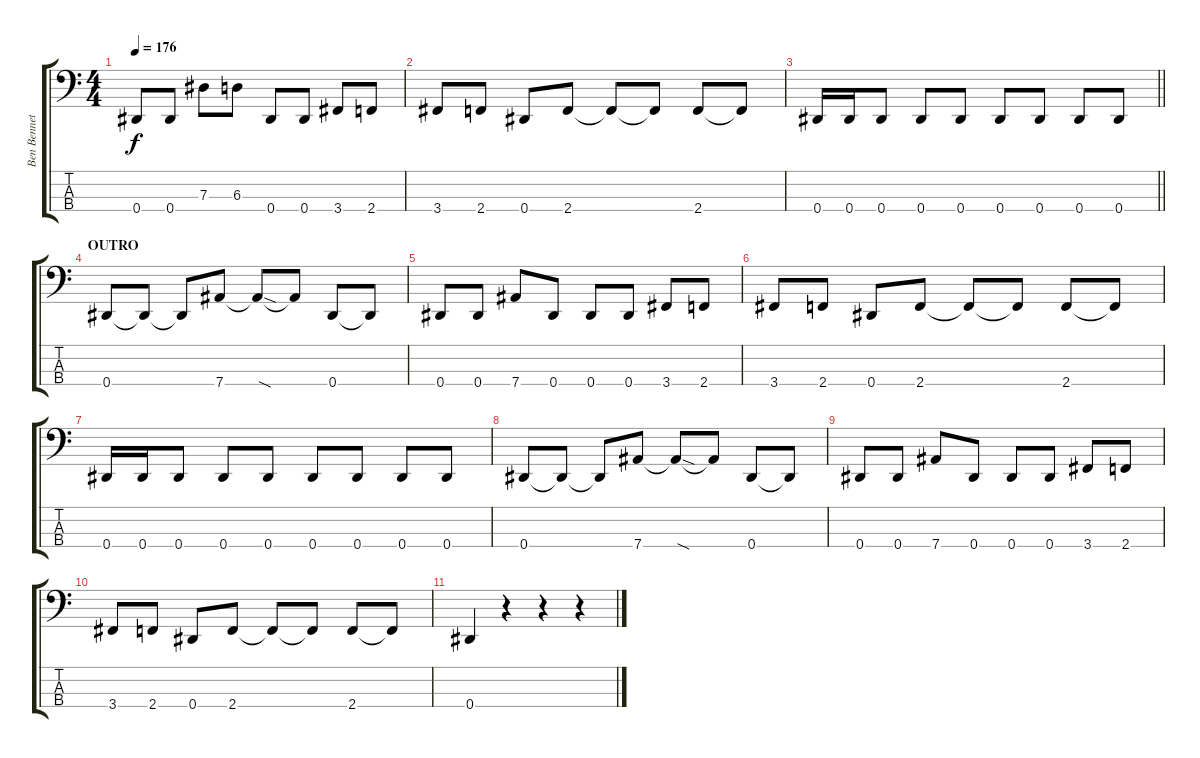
\track ("Ben Bennett" "Ben Bennet") {instrument electricbassfinger}
\staff {score tabs}
\tuning (Gb2 Db2 Ab1 Eb1) {hide}
\ts (4 4)
\tempo 176
\clef f4
\ks c
0.4.8{dy f} 0.4.8 7.3.8 6.3.8 0.4.8 0.4.8 3.4.8 2.4.8 |
3.4.8 2.4.8 0.4.8 2.4.8 2.4{t}.8 2.4{t}.8 2.4.8 2.4{t}.8 |
\barLineRight lightlight
0.4.16 0.4.16 0.4.8 0.4.8 0.4.8 0.4.8 0.4.8 0.4.8 0.4.8 |
\section ("" "OUTRO")
0.4.8 0.4{t}.8 0.4{t}.8 7.4.8 7.4{sod t}.8 7.4{t}.8 0.4.8 0.4{t}.8 |
0.4.8 0.4.8 7.4.8 0.4.8 0.4.8 0.4.8 3.4.8 2.4.8 |
3.4.8 2.4.8 0.4.8 2.4.8 2.4{t}.8 2.4{t}.8 2.4.8 2.4{t}.8 |
0.4.16 0.4.16 0.4.8 0.4.8 0.4.8 0.4.8 0.4.8 0.4.8 0.4.8 |
0.4.8 0.4{t}.8 0.4{t}.8 7.4.8 7.4{sod t}.8 7.4{t}.8 0.4.8 0.4{t}.8 |
0.4.8 0.4.8 7.4.8 0.4.8 0.4.8 0.4.8 3.4.8 2.4.8 |
3.4.8 2.4.8 0.4.8 2.4.8 2.4{t}.8 2.4{t}.8 2.4.8 2.4{t}.8 |
0.4.4 r.4 r.4 r.4
